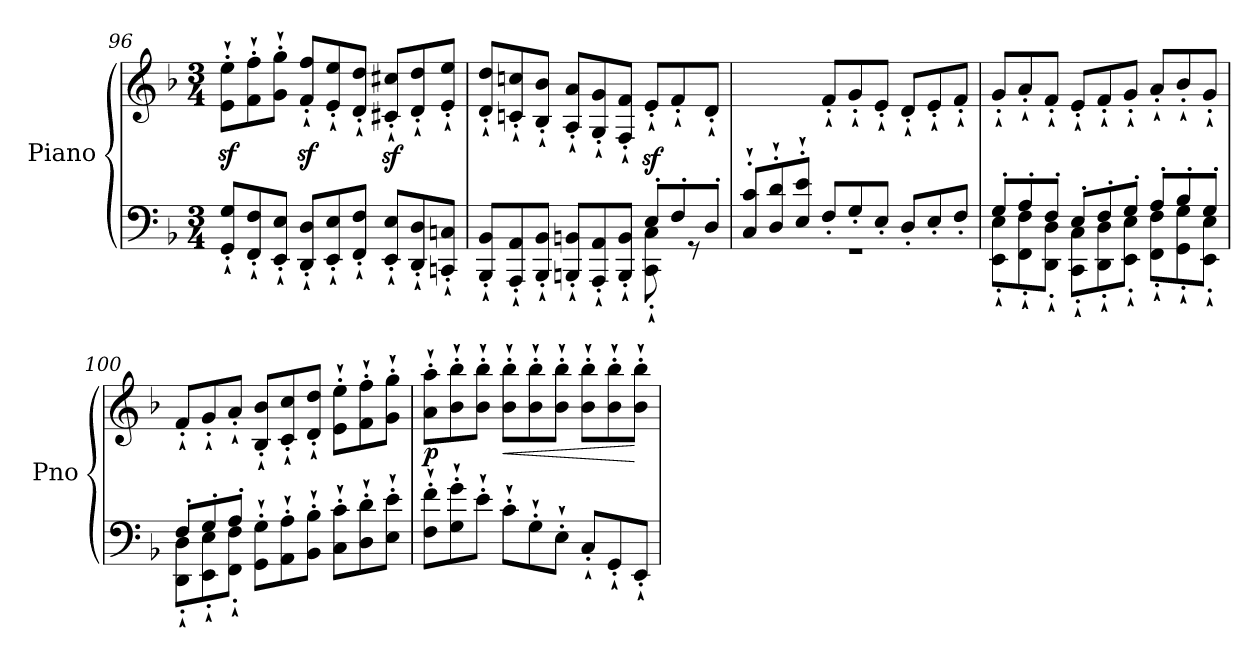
**kern	**kern	**dynam
*part1	*part1	*part1
*staff2	*staff1	*staff1/2
*I"Piano	*	*
*I'Pno	*	*
!!LO:LB:g=z
*clefF4	*clefG2	*
*k[b-]	*k[b-]	*
*M3/4	*M3/4	*
*Xtuplet	*Xtuplet	*
=96	=96	=96
12GG/`' 12G/`'L	12e\z<`' 12ee\z<`'L	.
12FF/`' 12F/`'	12f\`' 12ff\`'	.
12EE/`' 12E/`'J	12g\`' 12gg\`'J	.
12DD/`' 12D/`'L	12f/z<`' 12ff/z<`'L	.
12EE/`' 12E/`'	12e/`' 12ee/`'	.
12FF/`' 12F/`'J	12d/`' 12dd/`'J	.
12EE/`' 12E/`'L	12c#X/z<`' 12cc#X/z<`'L	.
12DD/`' 12D/`'	12d/`' 12dd/`'	.
12CCn/`' 12Cn/`'J	12e/`' 12ee/`'J	.
=97	=97	=97
*^	*	*
2ryy	12BBB-/`' 12BB-/`'L	12d/`' 12dd/`'L	.
.	12AAA/`' 12AA/`'	12cn/`' 12ccn/`'	.
.	12BBB-/`' 12BB-/`'J	12B-/`' 12b-/`'J	.
.	12BBBn/`' 12BBn/`'L	12A/`' 12a/`'L	.
.	12AAA/`' 12AA/`'	12G/`' 12g/`'	.
.	12BBB/`' 12BB/`'J	12F/`' 12f/`'J	.
12E'/L	8CC\`' 8C\`'	12ez<`'/L	.
12F'/	.	12f`'/	.
.	8rGG	.	.
12D'/J	.	12d'`/J	.
=98	=98	=98	=98
*	*^	*	*
12C/`' 12c/`'L	4ryy	2.rGG	4ryy	.
12D/`' 12d/`'	.	.	.	.
12E/`' 12e/`'J	.	.	.	.
2ryy	12F'/L	.	12f`'/L	.
.	12G'/	.	12g`'/	.
.	12E'/J	.	12e`'/J	.
.	12D'/L	.	12d`'/L	.
.	12E'/	.	12e`'/	.
.	12F'/J	.	12f`'/J	.
*	*v	*v	*	*
!!LO:LB:g=z
=99	=99	=99	=99
12G'/L	12EE\'` 12E\'`L	12g`'/L	.
12A'/	12FF\'` 12F\'`	12a`'/	.
12F'/J	12DD\'` 12D\'`J	12f`'/J	.
12E'/L	12CC\'` 12C\'`L	12e`'/L	.
12F'/	12DD\'` 12D\'`	12f`'/	.
12G'/J	12EE\'` 12E\'`J	12g`'/J	.
12A'/L	12FF\'` 12F\'`L	12a`'/L	.
12B-'/	12GG\'` 12G\'`	12b-`'/	.
12G'/J	12EE\'` 12E\'`J	12g`'/J	.
=100	=100	=100	=100
12F'/L	12DD\'` 12D\'`L	12f`'/L	.
12G'/	12EE\'` 12E\'`	12g`'/	.
12A'/J	12FF\'` 12F\'`J	12a`'/J	.
2ryy	12GG\'` 12G\'`L	12B-/`' 12b-/`'L	.
.	12AA\'` 12A\'`	12c/`' 12cc/`'	.
.	12BB-\'` 12B-\'`J	12d/`' 12dd/`'J	.
.	12C\'` 12c\'`L	12e\`' 12ee\`'L	.
.	12D\'` 12d\'`	12f\`' 12ff\`'	.
.	12E\'` 12e\'`J	12g\`' 12gg\`'J	.
=101	=101	=101	=101
!	!	!	!LO:DY:b
*v	*v	*	*
12F\`' 12f\`'L	12a\`' 12aa\`'L	p
12G\`' 12g\`'	12b-\`' 12bb-\`'	.
12e`'\J	12b-\`' 12bb-\`'J	.
!	!	!LO:HP:b
12c`'\L	12b-\`' 12bb-\`'L	<
12G`'\	12b-\`' 12bb-\`'	.
12E`'\J	12b-\`' 12bb-\`'J	.
12C`'/L	12b-\`' 12bb-\`'L	.
12GG`'/	12b-\`' 12bb-\`'	.
12EE`'/J	12b-\`' 12bb-\`'J	[
=	=	=
*-	*-	*-
